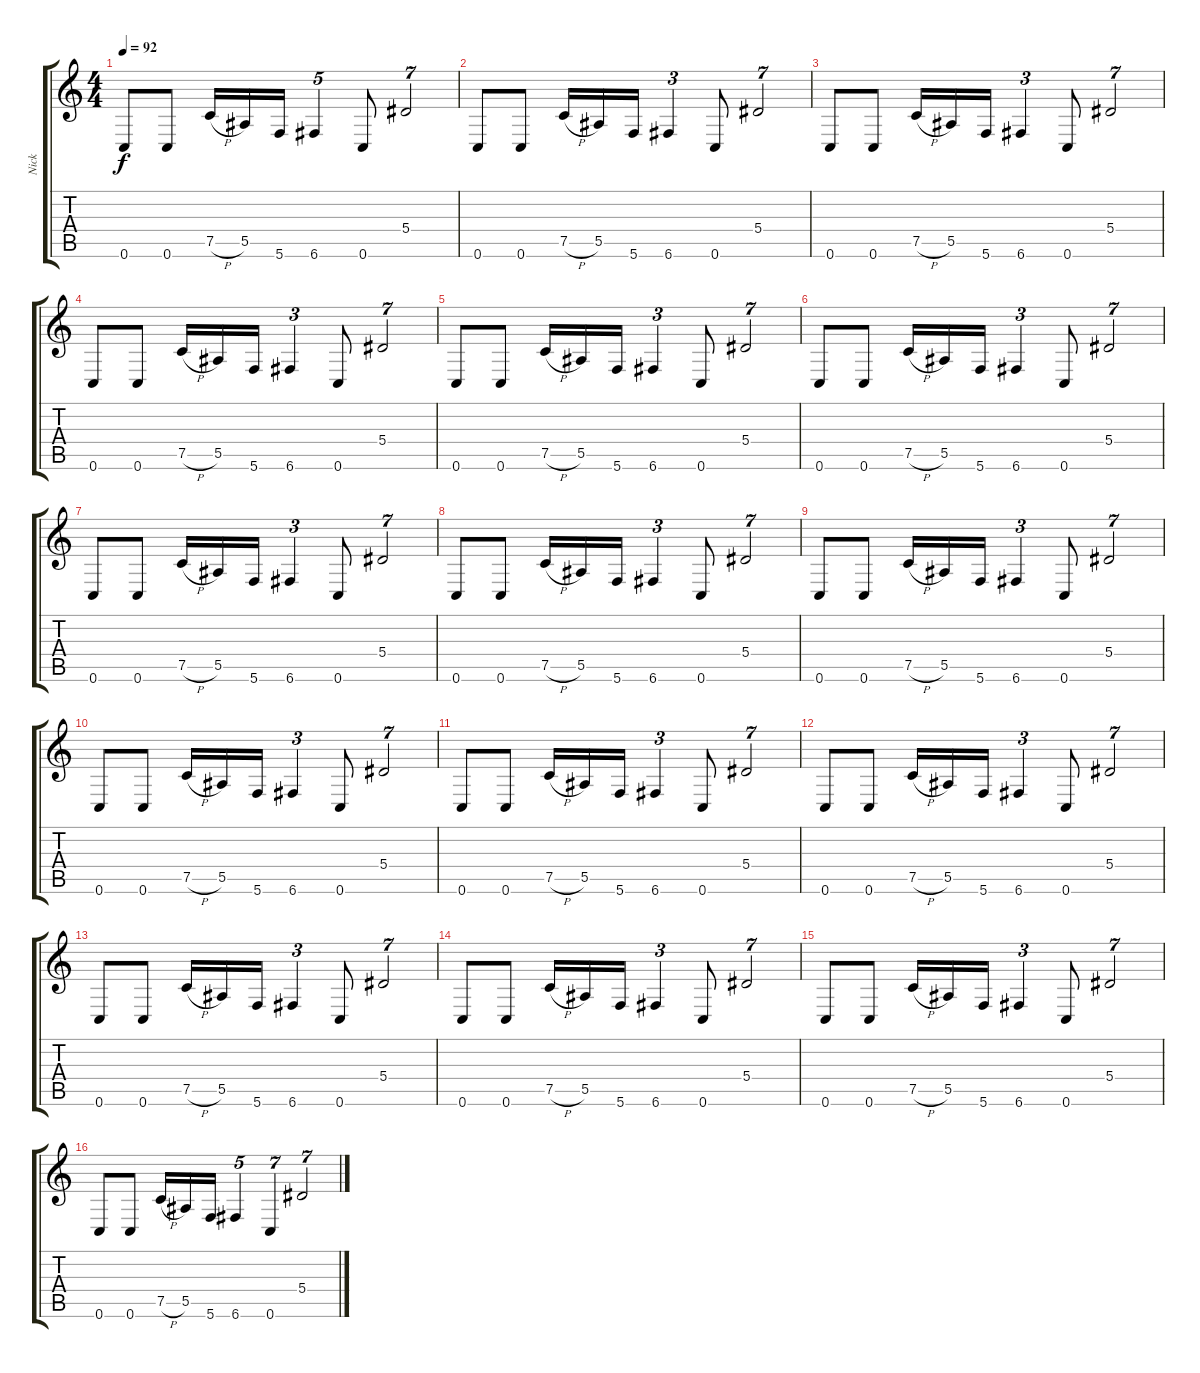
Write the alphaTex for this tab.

\track ("Nick" "Nick") {instrument electricbassfinger}
\staff {score tabs}
\tuning (C4 G3 Eb3 Bb2 F2 C2) {hide}
\ts (4 4)
\tempo 92
\clef g2
\ks c
0.6.8{dy f balance 4} 0.6.8 7.5{h}.16 5.5.16 5.6.16 6.6.4{tu (5 4)} 0.6.8 5.4.2{tu (7 4)} |
0.6.8 0.6.8 7.5{h}.16 5.5.16 5.6.16 6.6.4{tu (3 2)} 0.6.8 5.4.2{tu (7 4)} |
0.6.8 0.6.8 7.5{h}.16 5.5.16 5.6.16 6.6.4{tu (3 2)} 0.6.8 5.4.2{tu (7 4)} |
0.6.8 0.6.8 7.5{h}.16 5.5.16 5.6.16 6.6.4{tu (3 2)} 0.6.8 5.4.2{tu (7 4)} |
0.6.8 0.6.8 7.5{h}.16 5.5.16 5.6.16 6.6.4{tu (3 2)} 0.6.8 5.4.2{tu (7 4)} |
0.6.8 0.6.8 7.5{h}.16 5.5.16 5.6.16 6.6.4{tu (3 2)} 0.6.8 5.4.2{tu (7 4)} |
0.6.8 0.6.8 7.5{h}.16 5.5.16 5.6.16 6.6.4{tu (3 2)} 0.6.8 5.4.2{tu (7 4)} |
0.6.8 0.6.8 7.5{h}.16 5.5.16 5.6.16 6.6.4{tu (3 2)} 0.6.8 5.4.2{tu (7 4)} |
0.6.8 0.6.8 7.5{h}.16 5.5.16 5.6.16 6.6.4{tu (3 2)} 0.6.8 5.4.2{tu (7 4)} |
0.6.8 0.6.8 7.5{h}.16 5.5.16 5.6.16 6.6.4{tu (3 2)} 0.6.8 5.4.2{tu (7 4)} |
0.6.8 0.6.8 7.5{h}.16 5.5.16 5.6.16 6.6.4{tu (3 2)} 0.6.8 5.4.2{tu (7 4)} |
0.6.8 0.6.8 7.5{h}.16 5.5.16 5.6.16 6.6.4{tu (3 2)} 0.6.8 5.4.2{tu (7 4)} |
0.6.8 0.6.8 7.5{h}.16 5.5.16 5.6.16 6.6.4{tu (3 2)} 0.6.8 5.4.2{tu (7 4)} |
0.6.8 0.6.8 7.5{h}.16 5.5.16 5.6.16 6.6.4{tu (3 2)} 0.6.8 5.4.2{tu (7 4)} |
0.6.8 0.6.8 7.5{h}.16 5.5.16 5.6.16 6.6.4{tu (3 2)} 0.6.8 5.4.2{tu (7 4)} |
0.6.8 0.6.8 7.5{h}.16 5.5.16 5.6.16 6.6.4{tu (5 4)} 0.6.4{tu (7 4)} 5.4.2{tu (7 4)}
